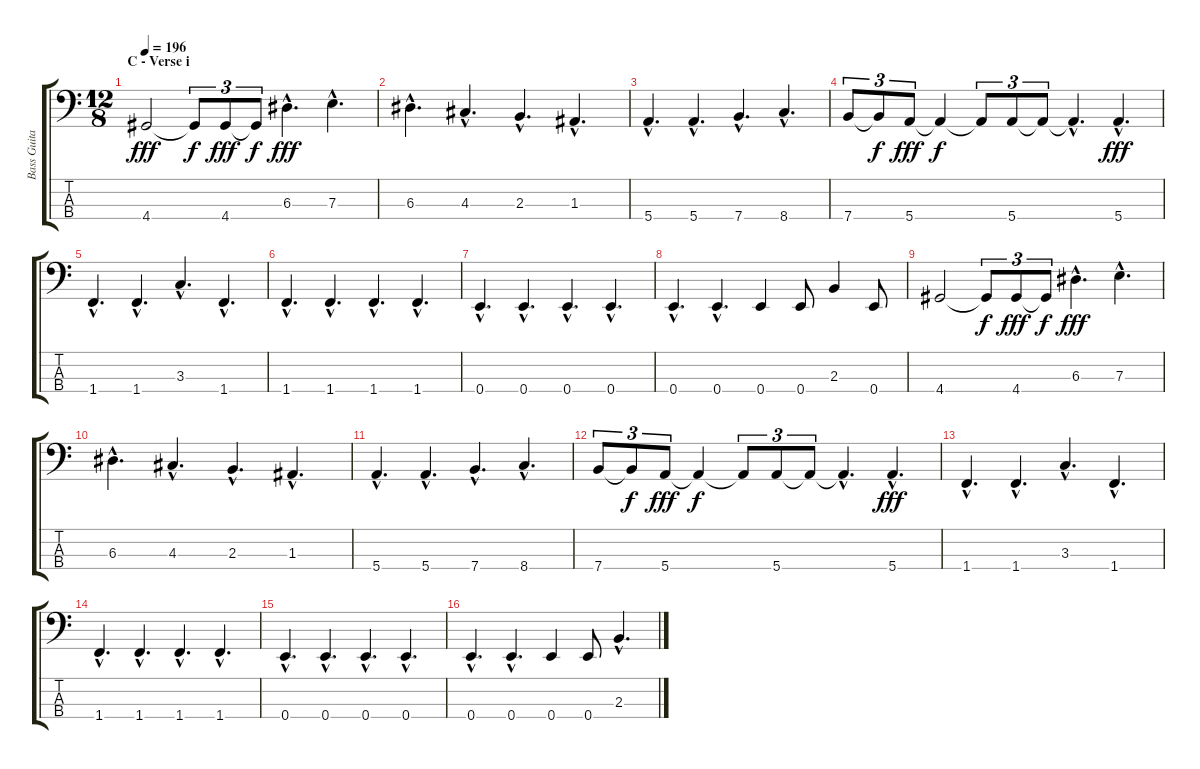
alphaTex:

\track ("Bass Guitar" "Bass Guita") {instrument electricbassfinger}
\staff {score tabs}
\tuning (G2 D2 A1 E1) {hide}
\ts (12 8)
\section ("" "C - Verse i")
\tempo 196
\clef f4
\ks c
4.4.2{dy fff} 4.4{t}.8{tu (3 2) dy f} 4.4.8{tu (3 2) dy fff} 4.4{t}.8{tu (3 2) dy f} 6.3{hac}.4{d dy fff} 7.3{hac}.4{d} |
6.3{hac}.4{d} 4.3{hac}.4{d} 2.3{hac}.4{d} 1.3{hac}.4{d} |
5.4{hac}.4{d} 5.4{hac}.4{d} 7.4{hac}.4{d} 8.4{hac}.4{d} |
7.4.8{tu (3 2)} 7.4{t}.8{tu (3 2) dy f} 5.4.8{tu (3 2) dy fff} 5.4{t}.4{dy f} 5.4{t}.8{tu (3 2)} 5.4.8{tu (3 2)} 5.4{t}.8{tu (3 2)} 5.4{hac t}.4{d} 5.4{hac}.4{d dy fff} |
1.4{hac}.4{d} 1.4{hac}.4{d} 3.3{hac}.4{d} 1.4{hac}.4{d} |
1.4{hac}.4{d} 1.4{hac}.4{d} 1.4{hac}.4{d} 1.4{hac}.4{d} |
0.4{hac}.4{d} 0.4{hac}.4{d} 0.4{hac}.4{d} 0.4{hac}.4{d} |
0.4{hac}.4{d} 0.4{hac}.4{d} 0.4.4 0.4.8 2.3.4 0.4.8 |
4.4.2 4.4{t}.8{tu (3 2) dy f} 4.4.8{tu (3 2) dy fff} 4.4{t}.8{tu (3 2) dy f} 6.3{hac}.4{d dy fff} 7.3{hac}.4{d} |
6.3{hac}.4{d} 4.3{hac}.4{d} 2.3{hac}.4{d} 1.3{hac}.4{d} |
5.4{hac}.4{d} 5.4{hac}.4{d} 7.4{hac}.4{d} 8.4{hac}.4{d} |
7.4.8{tu (3 2)} 7.4{t}.8{tu (3 2) dy f} 5.4.8{tu (3 2) dy fff} 5.4{t}.4{dy f} 5.4{t}.8{tu (3 2)} 5.4.8{tu (3 2)} 5.4{t}.8{tu (3 2)} 5.4{hac t}.4{d} 5.4{hac}.4{d dy fff} |
1.4{hac}.4{d} 1.4{hac}.4{d} 3.3{hac}.4{d} 1.4{hac}.4{d} |
1.4{hac}.4{d} 1.4{hac}.4{d} 1.4{hac}.4{d} 1.4{hac}.4{d} |
0.4{hac}.4{d} 0.4{hac}.4{d} 0.4{hac}.4{d} 0.4{hac}.4{d} |
0.4{hac}.4{d} 0.4{hac}.4{d} 0.4.4 0.4.8 2.3{hac}.4{d}
